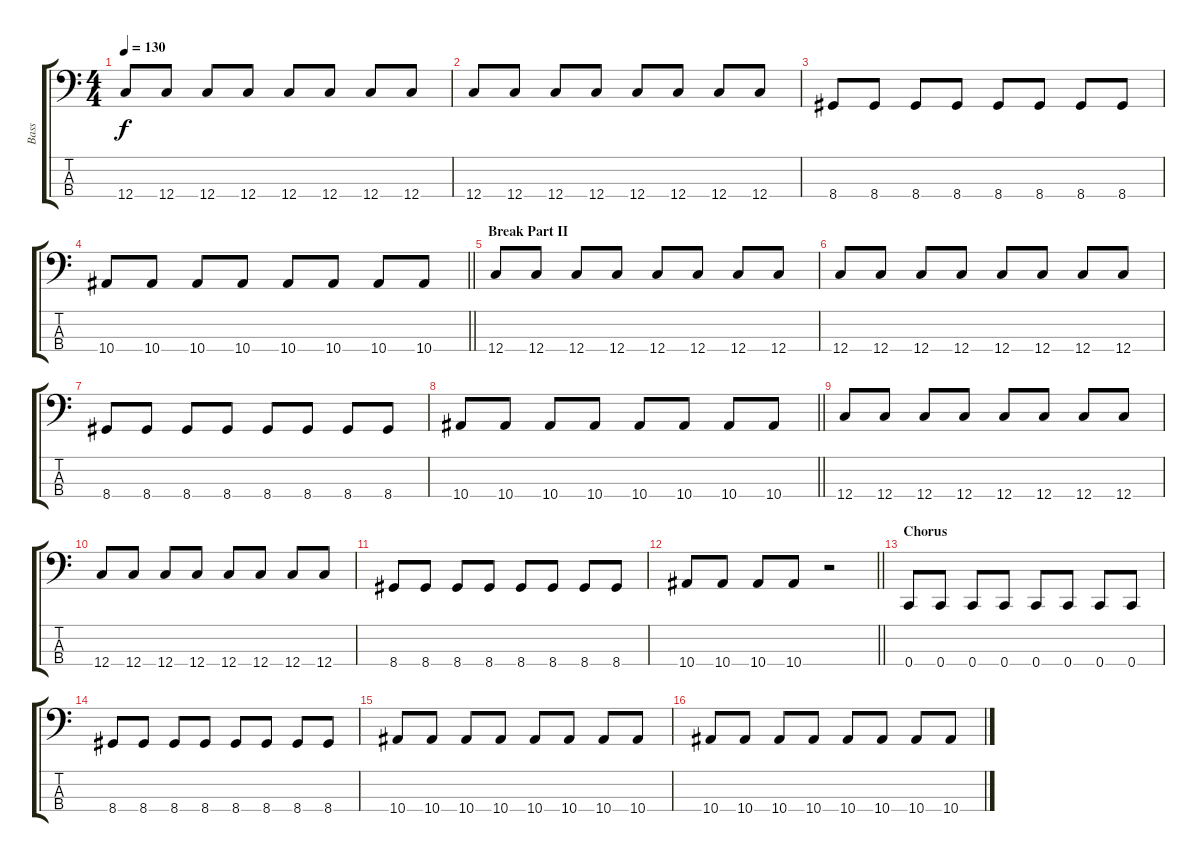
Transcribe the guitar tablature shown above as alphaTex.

\track ("Bass" "Bass") {instrument electricbasspick}
\staff {score tabs}
\tuning (F2 C2 G1 C1) {hide}
\ts (4 4)
\tempo 130
\clef f4
\ks c
12.4.8{dy f} 12.4.8 12.4.8 12.4.8 12.4.8 12.4.8 12.4.8 12.4.8 |
12.4.8 12.4.8 12.4.8 12.4.8 12.4.8 12.4.8 12.4.8 12.4.8 |
8.4.8 8.4.8 8.4.8 8.4.8 8.4.8 8.4.8 8.4.8 8.4.8 |
\barLineRight lightlight
10.4.8 10.4.8 10.4.8 10.4.8 10.4.8 10.4.8 10.4.8 10.4.8 |
\section ("" "Break Part II")
12.4.8 12.4.8 12.4.8 12.4.8 12.4.8 12.4.8 12.4.8 12.4.8 |
12.4.8 12.4.8 12.4.8 12.4.8 12.4.8 12.4.8 12.4.8 12.4.8 |
8.4.8 8.4.8 8.4.8 8.4.8 8.4.8 8.4.8 8.4.8 8.4.8 |
\barLineRight lightlight
10.4.8 10.4.8 10.4.8 10.4.8 10.4.8 10.4.8 10.4.8 10.4.8 |
12.4.8 12.4.8 12.4.8 12.4.8 12.4.8 12.4.8 12.4.8 12.4.8 |
12.4.8 12.4.8 12.4.8 12.4.8 12.4.8 12.4.8 12.4.8 12.4.8 |
8.4.8 8.4.8 8.4.8 8.4.8 8.4.8 8.4.8 8.4.8 8.4.8 |
\barLineRight lightlight
10.4.8 10.4.8 10.4.8 10.4.8 r.2 |
\section ("" "Chorus")
0.4.8 0.4.8 0.4.8 0.4.8 0.4.8 0.4.8 0.4.8 0.4.8 |
8.4.8 8.4.8 8.4.8 8.4.8 8.4.8 8.4.8 8.4.8 8.4.8 |
10.4.8 10.4.8 10.4.8 10.4.8 10.4.8 10.4.8 10.4.8 10.4.8 |
10.4.8 10.4.8 10.4.8 10.4.8 10.4.8 10.4.8 10.4.8 10.4.8
